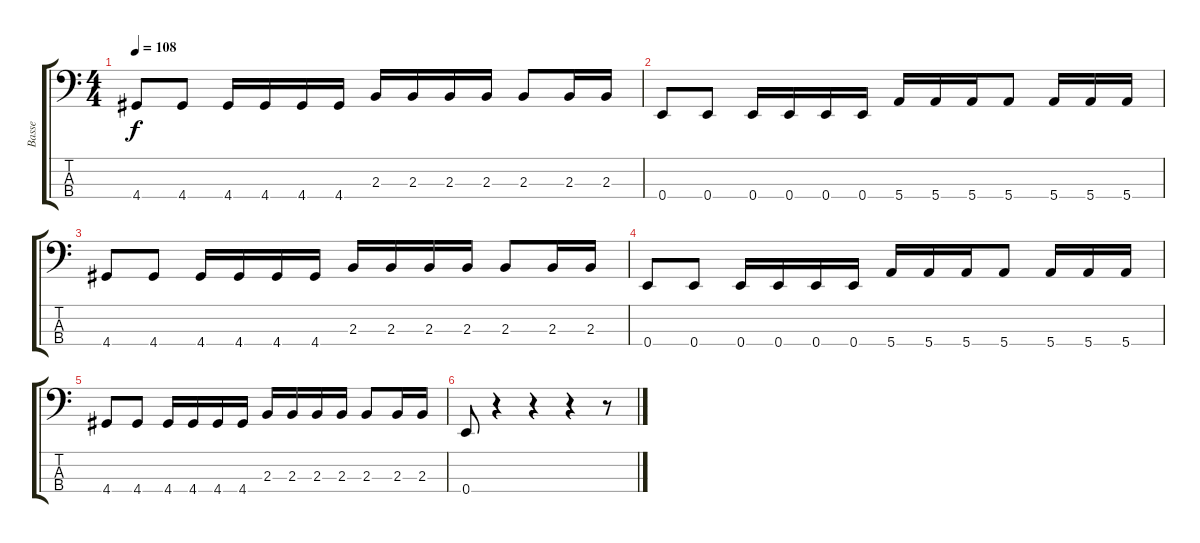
\track ("Basse" "Basse") {instrument electricbasspick}
\staff {score tabs}
\tuning (G2 D2 A1 E1) {hide}
\ts (4 4)
\tempo 108
\clef f4
\ks c
4.4.8{dy f} 4.4.8 4.4.16 4.4.16 4.4.16 4.4.16 2.3.16 2.3.16 2.3.16 2.3.16 2.3.8 2.3.16 2.3.16 |
0.4.8 0.4.8 0.4.16 0.4.16 0.4.16 0.4.16 5.4.16 5.4.16 5.4.16 5.4.8 5.4.16 5.4.16 5.4.16 |
4.4.8 4.4.8 4.4.16 4.4.16 4.4.16 4.4.16 2.3.16 2.3.16 2.3.16 2.3.16 2.3.8 2.3.16 2.3.16 |
0.4.8 0.4.8 0.4.16 0.4.16 0.4.16 0.4.16 5.4.16 5.4.16 5.4.16 5.4.8 5.4.16 5.4.16 5.4.16 |
4.4.8 4.4.8 4.4.16 4.4.16 4.4.16 4.4.16 2.3.16 2.3.16 2.3.16 2.3.16 2.3.8 2.3.16 2.3.16 |
0.4.8 r.4 r.4 r.4 r.8
